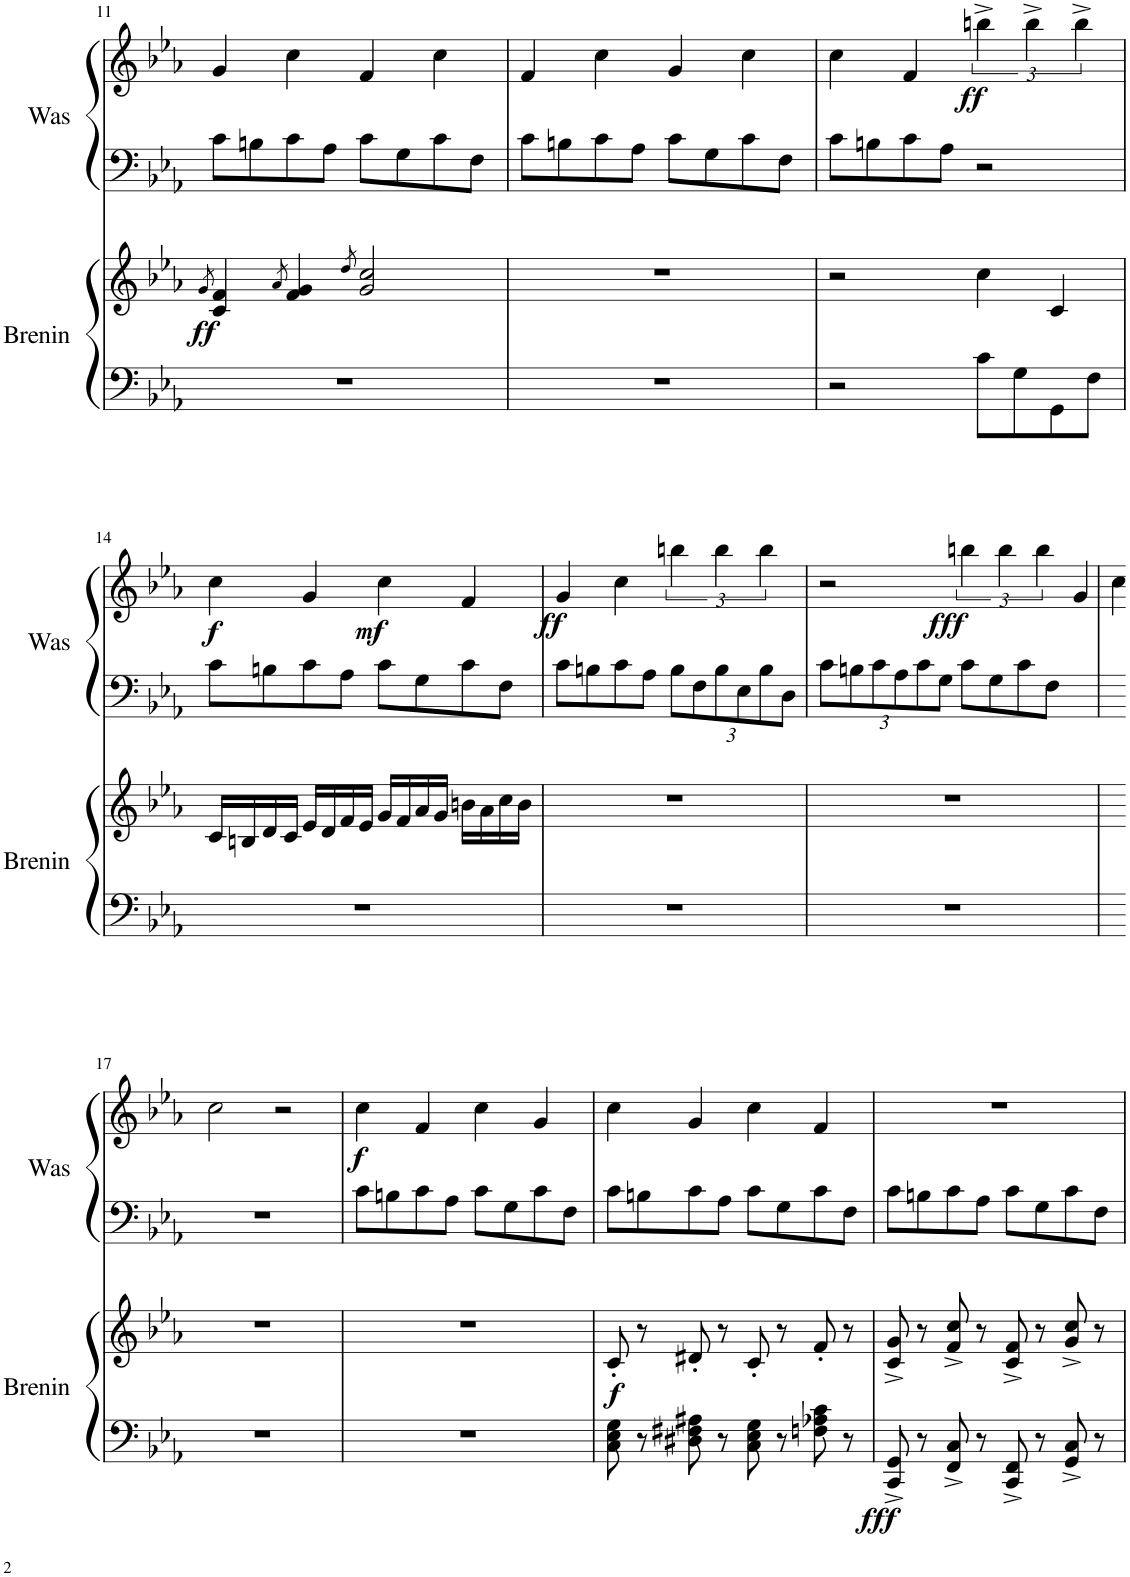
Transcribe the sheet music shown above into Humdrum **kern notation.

**kern	**kern	**dynam	**kern	**kern	**dynam
*part2	*part2	*part2	*part1	*part1	*part1
*staff4	*staff3	*staff3/4	*staff2	*staff1	*staff1/2
*I"Piano - Y Brenin	*	*	*I"Piano - Yr Was	*	*
*I'Brenin	*	*	*I'Was	*	*
!!LO:PB:g=z
*clefF4	*clefG2	*	*clefF4	*clefG2	*
*k[b-e-a-]	*k[b-e-a-]	*	*k[b-e-a-]	*k[b-e-a-]	*
*M4/4	*M4/4	*	*M4/4	*M4/4	*
=11	=11	=11	=11	=11	=11
.	8qg/	.	.	.	.
!	!	!LO:DY:b	!	!	!
1r	4c/ 4f/	ff	8c\L	4g/	.
.	.	.	8Bn\	.	.
.	8qa-/	.	.	.	.
.	4f/ 4g/	.	8c\	4cc\	.
.	.	.	8A-\J	.	.
.	8qdd/	.	.	.	.
.	2g/ 2cc/	.	8c\L	4f/	.
.	.	.	8G\	.	.
.	.	.	8c\	4cc\	.
.	.	.	8F\J	.	.
=12	=12	=12	=12	=12	=12
1r	1r	.	8c\L	4f/	.
.	.	.	8Bn\	.	.
.	.	.	8c\	4cc\	.
.	.	.	8A-\J	.	.
.	.	.	8c\L	4g/	.
.	.	.	8G\	.	.
.	.	.	8c\	4cc\	.
.	.	.	8F\J	.	.
=13	=13	=13	=13	=13	=13
2r	2r	.	8c\L	4cc\	.
.	.	.	8Bn\	.	.
.	.	.	8c\	4f/	.
.	.	.	8A-\J	.	.
!	!	!	!	!	!LO:DY:b
8c\L	4cc\	.	2r	6bbn^\	ff
8G\	.	.	.	.	.
.	.	.	.	6bb^\	.
8GG\	4c/	.	.	.	.
.	.	.	.	6bb^\	.
8F\J	.	.	.	.	.
!!LO:LB:g=z
=14	=14	=14	=14	=14	=14
!	!	!	!	!	!LO:DY:b
1r	16c/LL	.	8c\L	4cc\	f
.	16Bn/	.	.	.	.
.	16d/	.	8Bn\	.	.
.	16c/JJ	.	.	.	.
.	16e-/LL	.	8c\	4g/	.
.	16d/	.	.	.	.
.	16f/	.	8A-\J	.	.
.	16e-/JJ	.	.	.	.
!	!	!	!	!	!LO:DY:b
.	16g/LL	.	8c\L	4cc\	mf
.	16f/	.	.	.	.
.	16a-/	.	8G\	.	.
.	16g/JJ	.	.	.	.
.	16bn\LL	.	8c\	4f/	.
.	16a-\	.	.	.	.
.	16cc\	.	8F\J	.	.
.	16b\JJ	.	.	.	.
=15	=15	=15	=15	=15	=15
!	!	!	!	!	!LO:DY:b
1r	1r	.	8c\L	4g/	ff
.	.	.	8Bn\	.	.
.	.	.	8c\	4cc\	.
.	.	.	8A-\J	.	.
*	*	*	*Xbrackettup	*	*
.	.	.	12B\L	6bbn\	.
.	.	.	12F\	.	.
.	.	.	12B\	6bb\	.
.	.	.	12E-\	.	.
.	.	.	12B\	6bb\	.
.	.	.	12D\J	.	.
=16	=16	=16	=16	=16	=16
1r	1r	.	12c\L	2r	.
.	.	.	12Bn\	.	.
.	.	.	12c\	.	.
.	.	.	12A-\	.	.
.	.	.	12c\	.	.
.	.	.	12G\J	.	.
!	!	!	!	!	!LO:DY:b
.	.	.	8c\L	6bbn\	fff
.	.	.	8G\	.	.
.	.	.	.	6bb\	.
.	.	.	8c\	.	.
.	.	.	.	6bb\	.
.	.	.	8F\J	.	.
2ryy	2ryy	.	2ryy	4g/	.
.	.	.	.	4cc\	.
!!LO:LB:g=z
=17	=17	=17	=17	=17	=17
1r	1r	.	1r	2cc\	.
.	.	.	.	2r	.
=18	=18	=18	=18	=18	=18
!	!	!	!	!	!LO:DY:b
1r	1r	.	8c\L	4cc\	f
.	.	.	8Bn\	.	.
.	.	.	8c\	4f/	.
.	.	.	8A-\J	.	.
.	.	.	8c\L	4cc\	.
.	.	.	8G\	.	.
.	.	.	8c\	4g/	.
.	.	.	8F\J	.	.
=19	=19	=19	=19	=19	=19
!	!	!LO:DY:b	!	!	!
8C\ 8E-\ 8G\	8c'/	f	8c\L	4cc\	.
8r	8r	.	8Bn\	.	.
8D#X\ 8F#X\ 8A#X\	8d#X'/	.	8c\	4g/	.
8r	8r	.	8A-\J	.	.
8C\ 8E-\ 8G\	8c'/	.	8c\L	4cc\	.
8r	8r	.	8G\	.	.
8Fn\ 8A-X\ 8c\	8f'/	.	8c\	4f/	.
8r	8r	.	8F\J	.	.
=20	=20	=20	=20	=20	=20
!	!	!LO:DY:b=2	!	!	!
8CC/^ 8GG/^	8c/^ 8g/^	fff	8c\L	1r	.
8r	8r	.	8Bn\	.	.
8FF/^ 8C/^	8f/^ 8cc/^	.	8c\	.	.
8r	8r	.	8A-\J	.	.
8CC/^ 8FF/^	8c/^ 8f/^	.	8c\L	.	.
8r	8r	.	8G\	.	.
8GG/^ 8C/^	8g/^ 8cc/^	.	8c\	.	.
8r	8r	.	8F\J	.	.
=	=	=	=	=	=
*-	*-	*-	*-	*-	*-
